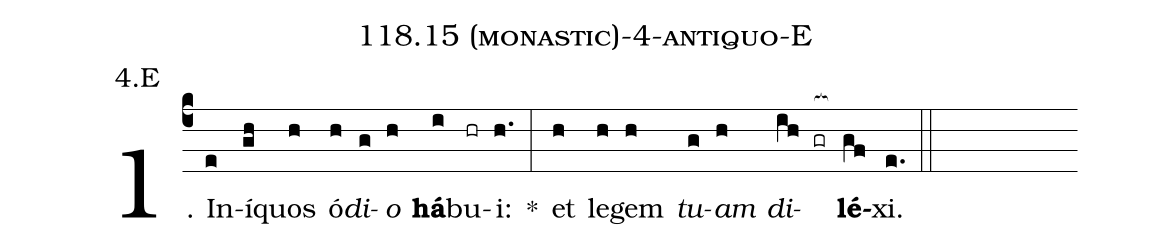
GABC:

name: 118.15 (monastic)-4-antiquo-E;
annotation: 4.E;
%%
(c4)1. In(e)í(gh)quos(h) ó(h)<i>di</i>(g)<i>o</i>(h) <b>há</b>(i)bu(hr)i:(h.) *(:) et(h) le(h)gem(h) <i>tu</i>(g)<i>am</i>(h) <i>di</i>(ih gr[ocb:1{])<b>lé</b>(gf[ocb:0}])xi.(e.) (::)
